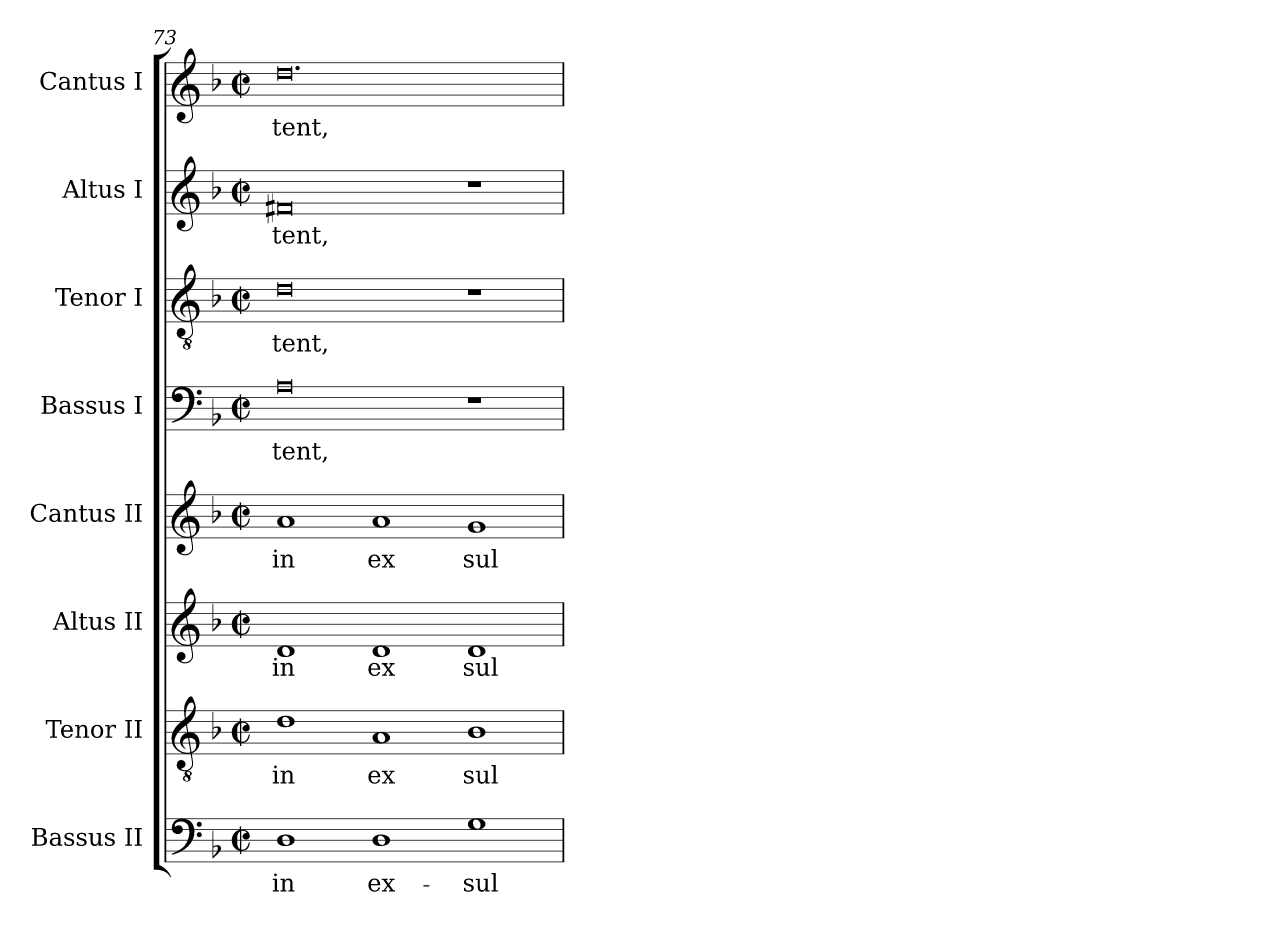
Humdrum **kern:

**kern	**text	**kern	**text	**kern	**text	**kern	**text	**kern	**text	**kern	**text	**kern	**text	**kern	**text
*part8	*part8	*part7	*part7	*part6	*part6	*part5	*part5	*part4	*part4	*part3	*part3	*part2	*part2	*part1	*part1
*staff8	*staff8	*staff7	*staff7	*staff6	*staff6	*staff5	*staff5	*staff4	*staff4	*staff3	*staff3	*staff2	*staff2	*staff1	*staff1
*I"Bassus II	*	*I"Tenor II	*	*I"Altus II	*	*I"Cantus II	*	*I"Bassus I	*	*I"Tenor I	*	*I"Altus I	*	*I"Cantus I	*
*I'Bassus II	*	*I'Tenor II	*	*I'Altus II	*	*I'Cantus II	*	*I'Bassus I	*	*I'Tenor I	*	*I'Altus I	*	*I'Cantus I	*
!!LO:PB:g=z
*clefF4	*	*clefGv2	*	*clefG2	*	*clefG2	*	*clefF4	*	*clefGv2	*	*clefG2	*	*clefG2	*
*k[b-]	*	*k[b-]	*	*k[b-]	*	*k[b-]	*	*k[b-]	*	*k[b-]	*	*k[b-]	*	*k[b-]	*
*F:	*	*F:	*	*F:	*	*F:	*	*F:	*	*F:	*	*F:	*	*F:	*
*M2/2	*	*M2/2	*	*M2/2	*	*M2/2	*	*M2/2	*	*M2/2	*	*M2/2	*	*M2/2	*
*met(c|)	*	*met(c|)	*	*met(c|)	*	*met(c|)	*	*met(c|)	*	*met(c|)	*	*met(c|)	*	*met(c|)	*
=73	=73	=73	=73	=73	=73	=73	=73	=73	=73	=73	=73	=73	=73	=73	=73
!	!LO:LY:b:cj	!	!LO:LY:b:cj	!	!LO:LY:b:cj	!	!LO:LY:b:cj	!	!LO:LY:b:cj	!	!LO:LY:b:cj	!	!LO:LY:b:cj	!	!LO:LY:b:cj
1D	in	1d	in	1d	in	1a	in	0A	tent,	0d	-tent,	0f#X	-tent,	0.dd	tent,
!	!LO:LY:b:cj	!	!LO:LY:b:cj	!	!LO:LY:b:cj	!	!LO:LY:b:cj	!	!	!	!	!	!	!	!
1D	ex-	1A	ex	1d	ex	1a	ex	.	.	.	.	.	.	.	.
!	!LO:LY:b:cj	!	!LO:LY:b:cj	!	!LO:LY:b:cj	!	!LO:LY:b:cj	!	!	!	!	!	!	!	!
1G	-sul-	1B-	sul	1d	sul	1g	sul	1r	.	1r	.	1r	.	.	.
=	=	=	=	=	=	=	=	=	=	=	=	=	=	=	=
*-	*-	*-	*-	*-	*-	*-	*-	*-	*-	*-	*-	*-	*-	*-	*-
